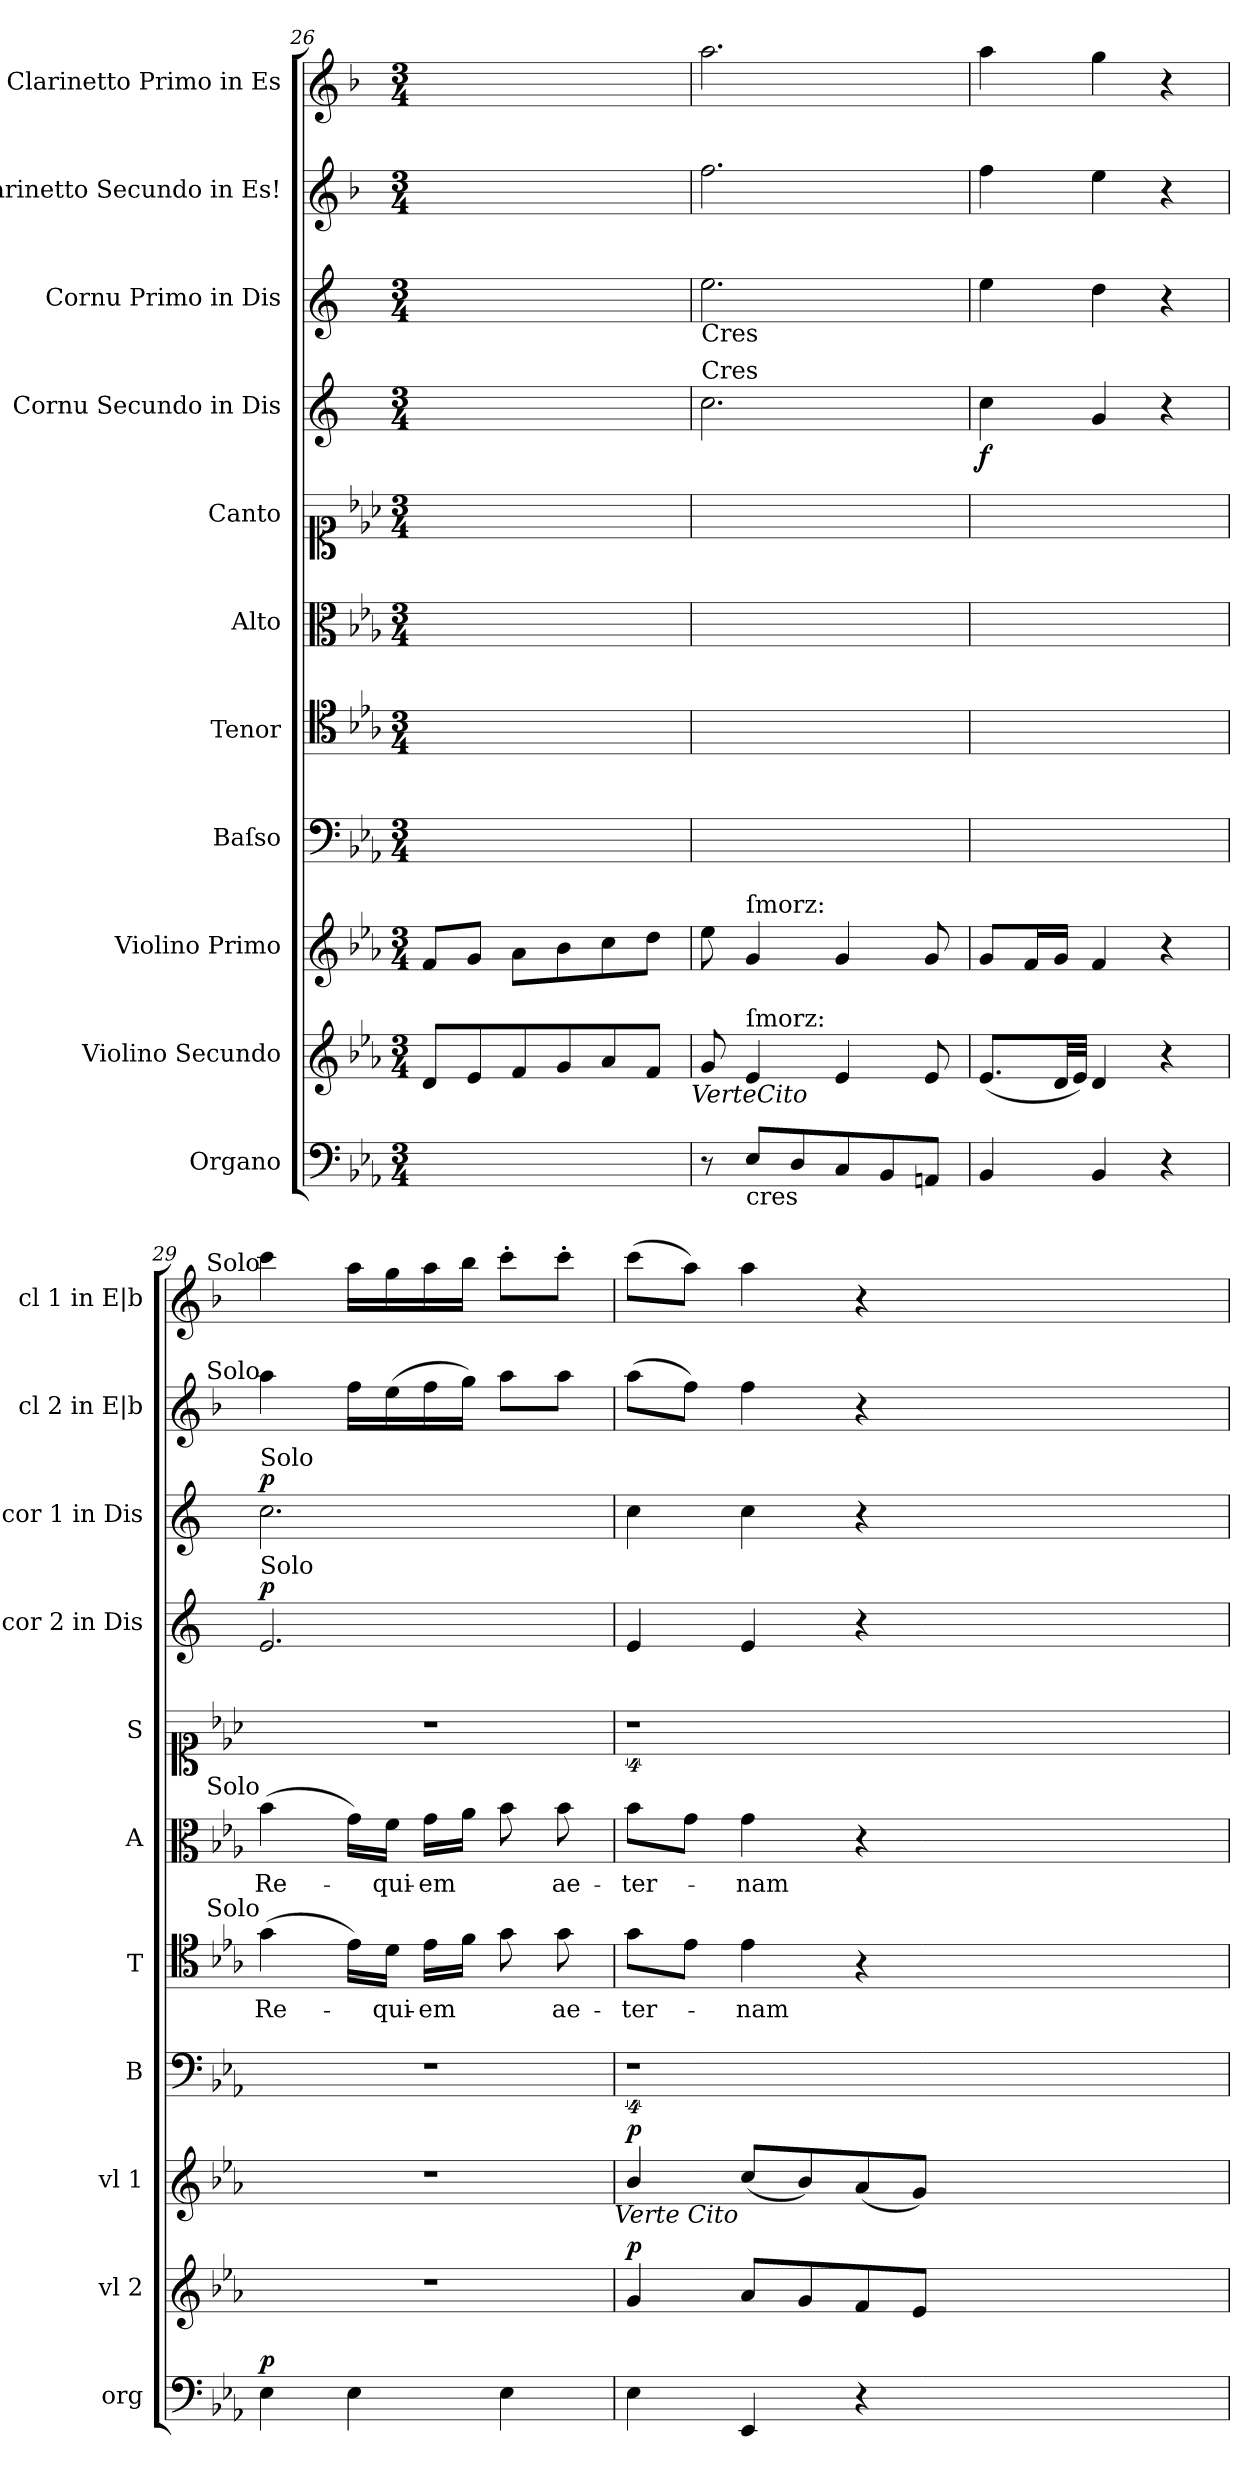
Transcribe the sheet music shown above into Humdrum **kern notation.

**kern	**dynam	**kern	**dynam	**kern	**dynam	**kern	**kern	**text	**kern	**text	**kern	**kern	**dynam	**kern	**dynam	**kern	**kern
*part11	*part11	*part10	*part10	*part9	*part9	*part8	*part7	*part7	*part6	*part6	*part5	*part4	*part4	*part3	*part3	*part2	*part1
*staff11	*staff11	*staff10	*staff10	*staff9	*staff9	*staff8	*staff7	*staff7	*staff6	*staff6	*staff5	*staff4	*staff4	*staff3	*staff3	*staff2	*staff1
*I"Organo	*	*I"Violino Secundo	*	*I"Violino Primo	*	*I"Baſso	*I"Tenor	*	*I"Alto	*	*I"Canto	*I"Cornu Secundo in Dis	*	*I"Cornu Primo in Dis	*	*I"Clarinetto Secundo in Es!	*I"Clarinetto Primo in Es
*I'org	*	*I'vl 2	*	*I'vl 1	*	*I'B	*I'T	*	*I'A	*	*I'S	*I'cor 2 in Dis	*	*I'cor 1 in Dis	*	*I'cl 2 in E|b	*I'cl 1 in E|b
*clefF4	*	*clefG2	*	*clefG2	*	*clefF4	*clefC4	*	*clefC3	*	*clefC1	*clefG2	*	*clefG2	*	*clefG2	*clefG2
*	*	*	*	*	*	*	*	*	*	*	*	*ITrd5c9	*	*ITrd5c9	*	*ITrd1c2	*ITrd1c2
*k[b-e-a-]	*	*k[b-e-a-]	*	*k[b-e-a-]	*	*k[b-e-a-]	*k[b-e-a-]	*	*k[b-e-a-]	*	*k[b-e-a-]	*k[b-e-a-]	*	*k[b-e-a-]	*	*k[b-e-a-]	*k[b-e-a-]
*E-:	*	*E-:	*	*E-:	*	*E-:	*E-:	*	*E-:	*	*E-:	*E-:	*	*E-:	*	*E-:	*E-:
*M3/4	*	*M3/4	*	*M3/4	*	*M3/4	*M3/4	*	*M3/4	*	*M3/4	*M3/4	*	*M3/4	*	*M3/4	*M3/4
=26	=26	=26	=26	=26	=26	=26	=26	=26	=26	=26	=26	=26	=26	=26	=26	=26	=26
2.ryy	.	8d/L	.	8f/L	.	2.ryy	2.ryy	.	2.ryy	.	2.ryy	2.ryy	.	2.ryy	.	2.ryy	2.ryy
.	.	8e-/	.	8g/J	.	.	.	.	.	.	.	.	.	.	.	.	.
.	.	8f/	.	8a-\L	.	.	.	.	.	.	.	.	.	.	.	.	.
.	.	8g/	.	8b-\	.	.	.	.	.	.	.	.	.	.	.	.	.
.	.	8a-/	.	8cc\	.	.	.	.	.	.	.	.	.	.	.	.	.
.	.	8f/J	.	8dd\J	.	.	.	.	.	.	.	.	.	.	.	.	.
!	!	!LO:TX:b:i:t=VerteCito	!	!	!	!	!	!	!	!	!	!	!	!	!	!	!
=27	=27	=27	=27	=27	=27	=27	=27	=27	=27	=27	=27	=27	=27	=27	=27	=27	=27
!	!	!	!	!	!	!	!	!	!	!	!	!	!	!LO:TX:b:t=Cres	!	!	!
!	!	!	!	!	!	!	!	!	!	!	!	!LO:TX:t=Cres	!	!	!	!	!
8r	.	8g/	.	8ee-\	.	2.ryy	2.ryy	.	2.ryy	.	2.ryy	2.e-\	.	2.g\	.	2.ee-\	2.gg\
!	!	!	!	!LO:TX:a:t=ſmorz&colon;	!	!	!	!	!	!	!	!	!	!	!	!	!
!	!	!LO:TX:a:t=ſmorz&colon;	!	!	!	!	!	!	!	!	!	!	!	!	!	!	!
!LO:TX:b:t=cres	!	!	!	!	!	!	!	!	!	!	!	!	!	!	!	!	!
8E-/L	.	4e-/	.	4g/	.	.	.	.	.	.	.	.	.	.	.	.	.
8D/	.	.	.	.	.	.	.	.	.	.	.	.	.	.	.	.	.
8C/	.	4e-/	.	4g/	.	.	.	.	.	.	.	.	.	.	.	.	.
8BB-/	.	.	.	.	.	.	.	.	.	.	.	.	.	.	.	.	.
8AAn/J	.	8e-/	.	8g/	.	.	.	.	.	.	.	.	.	.	.	.	.
=28	=28	=28	=28	=28	=28	=28	=28	=28	=28	=28	=28	=28	=28	=28	=28	=28	=28
!	!	!	!	!	!	!	!	!	!	!	!	!	!LO:DY:b	!	!LO:DY:b	!	!
4BB-/	.	(8.e-/L	.	8g/L	.	2.ryy	2.ryy	.	2.ryy	.	2.ryy	4e-\	f.	4g\	for	4ee-\	4gg\
.	.	.	.	16f/L	.	.	.	.	.	.	.	.	.	.	.	.	.
.	.	32d/LL	.	16g/JJ	.	.	.	.	.	.	.	.	.	.	.	.	.
.	.	32e-/JJJ)	.	.	.	.	.	.	.	.	.	.	.	.	.	.	.
4BB-/	.	4d/	.	4f/	.	.	.	.	.	.	.	4B-/	.	4f\	.	4dd\	4ff\
4r	.	4r	.	4r	.	.	.	.	.	.	.	4r	.	4r	.	4r	4r
=29	=29	=29	=29	=29	=29	=29	=29	=29	=29	=29	=29	=29	=29	=29	=29	=29	=29
!	!	!	!	!	!	!	!	!	!	!	!	!	!	!	!	!	!LO:TX:a:rj:t=Solo
!	!	!	!	!	!	!	!	!	!	!	!	!	!	!	!	!LO:TX:a:rj:t=Solo	!
!	!	!	!	!	!	!	!	!	!	!	!	!	!	!LO:TX:a:t=Solo	!	!	!
!	!	!	!	!	!	!	!	!	!	!	!	!LO:TX:a:t=Solo	!	!	!	!	!
!	!	!	!	!	!	!	!	!	!LO:TX:a:rj:t=Solo	!	!	!	!	!	!	!	!
!	!	!	!	!	!	!	!LO:TX:a:rj:t=Solo	!	!	!	!	!	!	!	!	!	!
!	!LO:DY:a	!	!	!	!	!	!	!	!	!	!	!	!LO:DY:a	!	!LO:DY:a	!	!
4E-\	p.	2.r	.	2.r	.	2.r	(4g\	Re-	(4b-\	Re-	2.r	2.G/	p.	2.e-\	p.	4gg\	4bb-\
4E-\	.	.	.	.	.	.	16e-\LL)	.	16g\LL)	.	.	.	.	.	.	16ee-\LL	16gg\LL
.	.	.	.	.	.	.	16d\JJ	-qui-	16f\JJ	-qui-	.	.	.	.	.	(16dd\	16ff\
.	.	.	.	.	.	.	16e-\LL	-em	16g\LL	-em	.	.	.	.	.	16ee-\	16gg\
.	.	.	.	.	.	.	16f\JJ	.	16a-\JJ	.	.	.	.	.	.	16ff\JJ)	16aa-\JJ
4E-\	.	.	.	.	.	.	8g\	.	8b-\	.	.	.	.	.	.	8gg\L	8bb-'\L
.	.	.	.	.	.	.	8g\	ae-	8b-\	ae-	.	.	.	.	.	8gg\J	8bb-'\J
!	!	!	!	!LO:TX:b:i:t=Verte Cito	!	!	!	!	!	!	!	!	!	!	!	!	!
=30	=30	=30	=30	=30	=30	=30	=30	=30	=30	=30	=30	=30	=30	=30	=30	=30	=30
!	!	!	!LO:DY:a	!	!LO:DY:a	!	!	!	!	!	!	!	!	!	!	!	!
4E-\	.	4g/	p.	4b-/	p.	4%9r	8g\L	-ter-	8b-\L	-ter-	4%9r	4G/	.	4e-\	.	(8gg\L	(8bb-\L
.	.	.	.	.	.	.	8e-\J	.	8g\J	.	.	.	.	.	.	8ee-\J)	8gg\J)
4EE-/	.	8a-/L	.	(8cc/L	.	.	4e-\	-nam	4g\	-nam	.	4G/	.	4e-\	.	4ee-\	4gg\
.	.	8g/	.	8b-/)	.	.	.	.	.	.	.	.	.	.	.	.	.
4r	.	8f/	.	(8a-/	.	.	4r	.	4r	.	.	4r	.	4r	.	4r	4r
.	.	8e-/J	.	8g/J)	.	.	.	.	.	.	.	.	.	.	.	.	.
1.ryy	.	1.ryy	.	1.ryy	.	.	1.ryy	.	1.ryy	.	.	1.ryy	.	1.ryy	.	1.ryy	1.ryy
=	=	=	=	=	=	=	=	=	=	=	=	=	=	=	=	=	=
*-	*-	*-	*-	*-	*-	*-	*-	*-	*-	*-	*-	*-	*-	*-	*-	*-	*-
